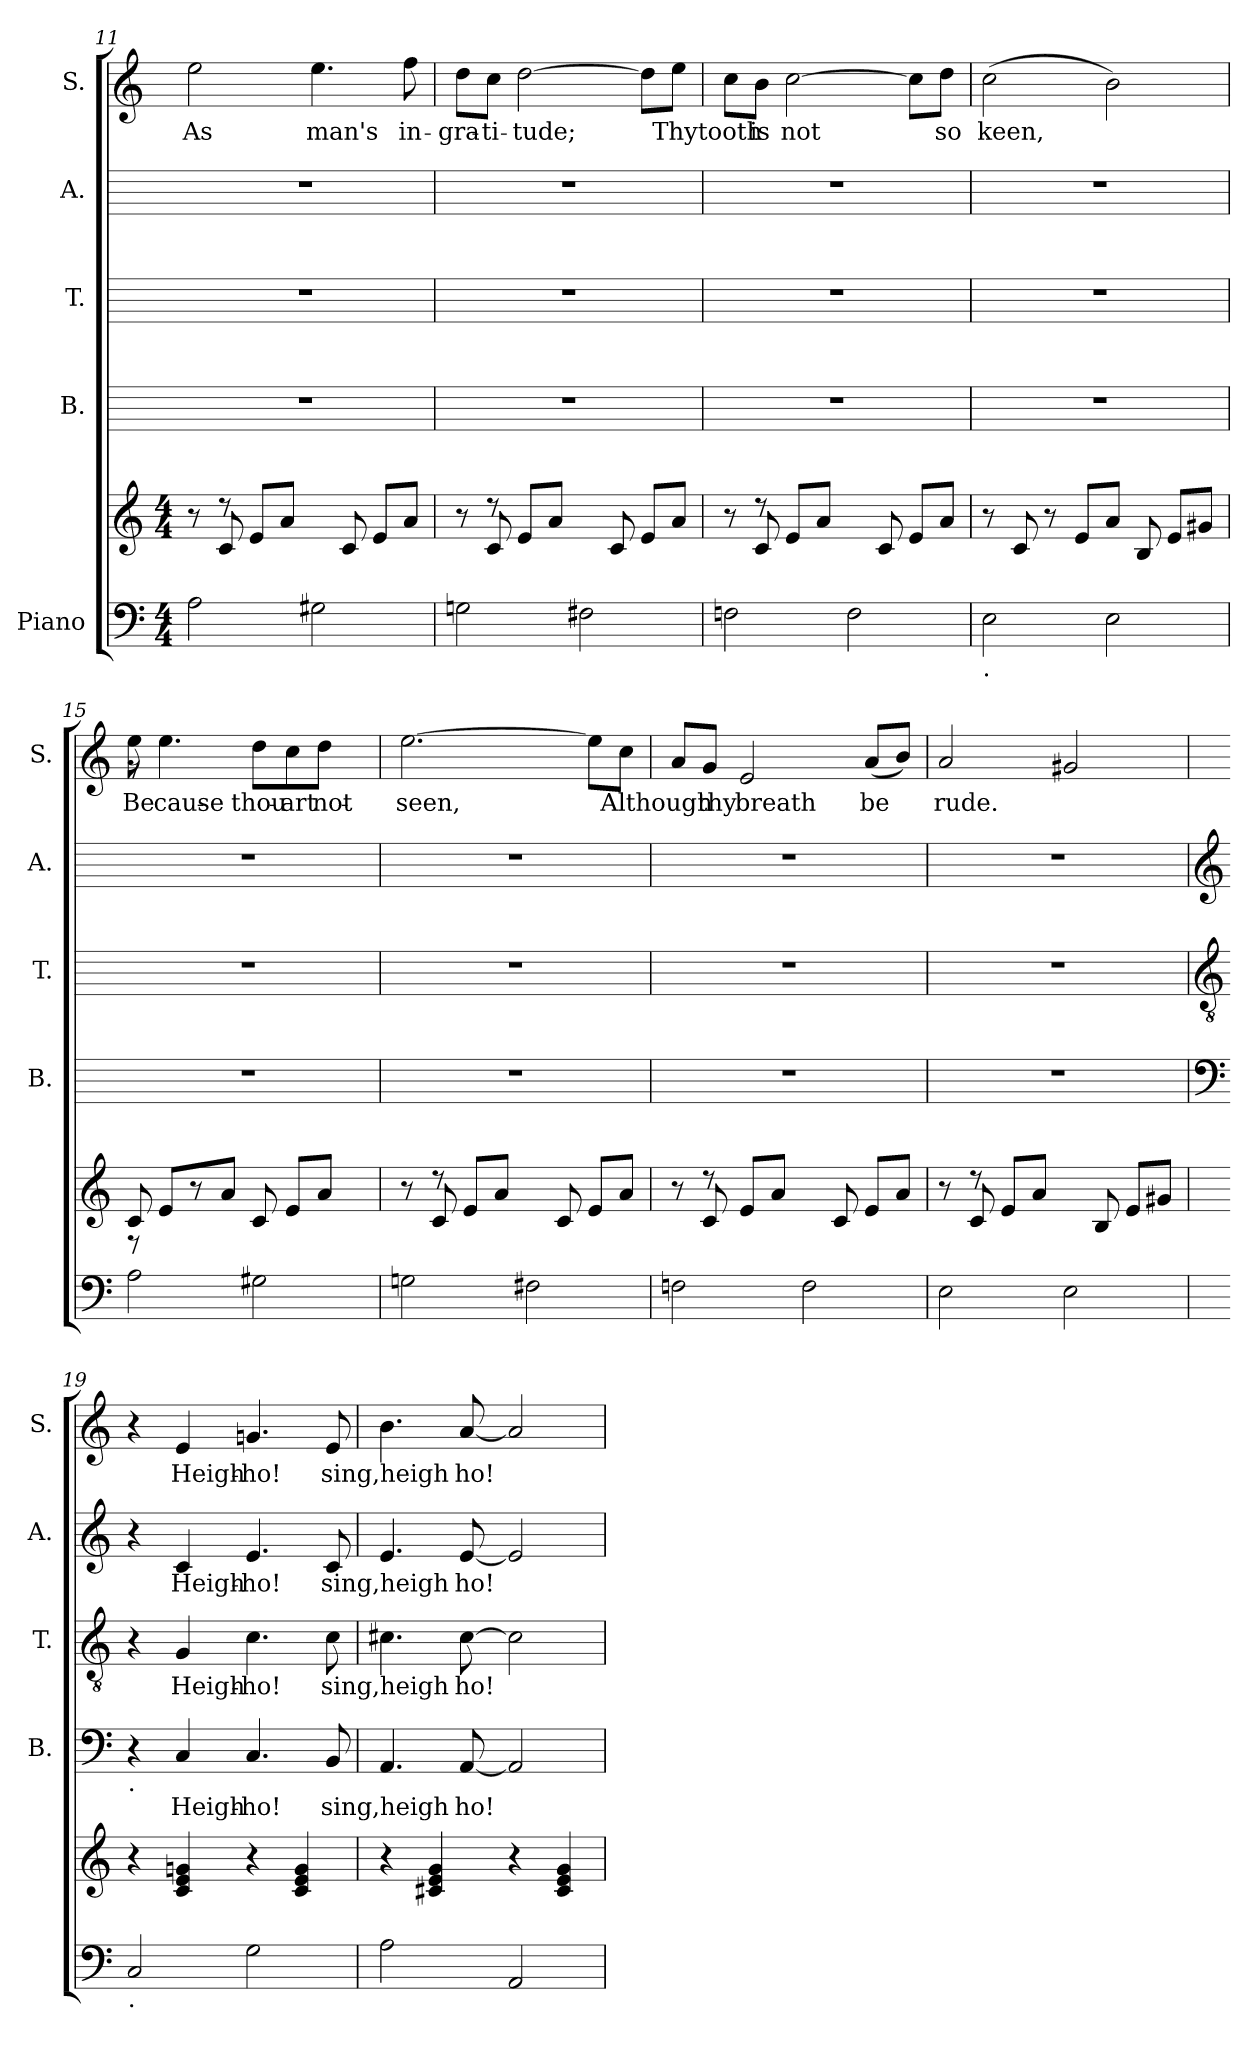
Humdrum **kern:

**kern	**kern	**kern	**text	**kern	**text	**kern	**text	**kern	**text
*part5	*part5	*part4	*part4	*part3	*part3	*part2	*part2	*part1	*part1
*staff6	*staff5	*staff4	*staff4	*staff3	*staff3	*staff2	*staff2	*staff1	*staff1
*I"Piano	*	*I"B.	*	*I"T.	*	*I"A.	*	*I"S.	*
*	*	*I'B.	*	*I'T.	*	*I'A.	*	*I'S.	*
*clefF4	*clefG2	*	*	*	*	*	*	*clefG2	*
*M4/4	*M4/4	*	*	*	*	*	*	*	*
=11	=11	=11	=11	=11	=11	=11	=11	=11	=11
*	*^	*	*	*	*	*	*	*	*
!	!	!	!	!	!	!	!	!	!	!LO:LY:b:cj
2A\	8r	8ryy	1r	.	1r	.	1r	.	2ee\	As
.	8r	8c/	.	.	.	.	.	.	.	.
.	2.ryy	8e/L	.	.	.	.	.	.	.	.
.	.	8a/J	.	.	.	.	.	.	.	.
!	!	!	!	!	!	!	!	!	!	!LO:LY:b:cj
2G#X\	.	8ryy	.	.	.	.	.	.	4.ee\	man's
.	.	8c/	.	.	.	.	.	.	.	.
.	.	8e/L	.	.	.	.	.	.	.	.
!	!	!	!	!	!	!	!	!	!	!LO:LY:b:cj
.	.	8a/J	.	.	.	.	.	.	8ff\	in-
=12	=12	=12	=12	=12	=12	=12	=12	=12	=12	=12
!	!	!	!	!	!	!	!	!	!	!LO:LY:b:cj
2Gn\	8r	8ryy	1r	.	1r	.	1r	.	8dd\L	-gra-
!	!	!	!	!	!	!	!	!	!	!LO:LY:b:cj
.	8r	8c/	.	.	.	.	.	.	8cc\J	-ti-
!	!	!	!	!	!	!	!	!	!	!LO:LY:b
.	2.ryy	8e/L	.	.	.	.	.	.	[>2dd\	-tude;
.	.	8a/J	.	.	.	.	.	.	.	.
2F#X\	.	8ryy	.	.	.	.	.	.	.	.
.	.	8c/	.	.	.	.	.	.	.	.
.	.	8e/L	.	.	.	.	.	.	8dd\L]	.
!	!	!	!	!	!	!	!	!	!	!LO:LY:b
.	.	8a/J	.	.	.	.	.	.	8ee\J	Thytooth
=13	=13	=13	=13	=13	=13	=13	=13	=13	=13	=13
2Fn\	8r	8ryy	1r	.	1r	.	1r	.	8cc\L	.
!	!	!	!	!	!	!	!	!	!	!LO:LY:b:cj
.	8r	8c/	.	.	.	.	.	.	8b\J	is
!	!	!	!	!	!	!	!	!	!	!LO:LY:b
.	2.ryy	8e/L	.	.	.	.	.	.	[>2cc\	not
.	.	8a/J	.	.	.	.	.	.	.	.
2F\	.	8ryy	.	.	.	.	.	.	.	.
.	.	8c/	.	.	.	.	.	.	.	.
.	.	8e/L	.	.	.	.	.	.	8cc\L]	.
!	!	!	!	!	!	!	!	!	!	!LO:LY:b:cj
.	.	8a/J	.	.	.	.	.	.	8dd\J	so
!!LO:LB:g=z
=14	=14	=14	=14	=14	=14	=14	=14	=14	=14	=14
!LO:TX:b:t=.	!	!	!	!	!	!	!	!	!	!
!	!	!	!	!	!	!	!	!	!	!LO:LY:b:cj
*	*v	*v	*	*	*	*	*	*	*	*
2E\	8r	1r	.	1r	.	1r	.	(>2cc\	keen,
.	8c/	.	.	.	.	.	.	.	.
.	8r	.	.	.	.	.	.	.	.
.	8e/L	.	.	.	.	.	.	.	.
2E\	8a/J	.	.	.	.	.	.	2b\)	.
.	8B/	.	.	.	.	.	.	.	.
.	8e/L	.	.	.	.	.	.	.	.
.	8g#X/J	.	.	.	.	.	.	.	.
=15	=15	=15	=15	=15	=15	=15	=15	=15	=15
*	*^	*	*	*	*	*	*	*	*
!	!	!	!	!	!	!	!	!	!	!LO:LY:b:cj
*	*	*	*	*	*	*	*	*	*^	*
2A\	8c/	8r	1r	.	1r	.	1r	.	8ee\	8r	Be-
!	!	!	!	!	!	!	!	!	!	!	!LO:LY:b:cj
.	8e/L	8ryy	.	.	.	.	.	.	8ryy	4.ee\	-cause
.	8r	2.ryy	.	.	.	.	.	.	2.ryy	.	.
.	8a/J	.	.	.	.	.	.	.	.	.	.
!	!	!	!	!	!	!	!	!	!	!	!LO:LY:b:cj
2G#X\	8c/	.	.	.	.	.	.	.	.	8dd\L	thou
!	!	!	!	!	!	!	!	!	!	!	!LO:LY:b:cj
.	8e/L	.	.	.	.	.	.	.	.	8cc\	art
!	!	!	!	!	!	!	!	!	!	!	!LO:LY:b:cj
.	8a/J	.	.	.	.	.	.	.	.	8dd\J	not
.	8ryy	.	.	.	.	.	.	.	.	8ryy	.
=16	=16	=16	=16	=16	=16	=16	=16	=16	=16	=16	=16
!	!	!	!	!	!	!	!	!	!	!	!LO:LY:b
*	*	*	*	*	*	*	*	*	*v	*v	*
2Gn\	8r	8ryy	1r	.	1r	.	1r	.	[>2.ee\	seen,
.	8r	8c/	.	.	.	.	.	.	.	.
.	2.ryy	8e/L	.	.	.	.	.	.	.	.
.	.	8a/J	.	.	.	.	.	.	.	.
2F#X\	.	8ryy	.	.	.	.	.	.	.	.
.	.	8c/	.	.	.	.	.	.	.	.
.	.	8e/L	.	.	.	.	.	.	8ee\L]	.
!	!	!	!	!	!	!	!	!	!	!LO:LY:b
.	.	8a/J	.	.	.	.	.	.	8cc\J	Although
=17	=17	=17	=17	=17	=17	=17	=17	=17	=17	=17
2Fn\	8r	8ryy	1r	.	1r	.	1r	.	8a/L	.
!	!	!	!	!	!	!	!	!	!	!LO:LY:b:cj
.	8r	8c/	.	.	.	.	.	.	8g/J	thy
!	!	!	!	!	!	!	!	!	!	!LO:LY:b
.	2.ryy	8e/L	.	.	.	.	.	.	2e/	breath
.	.	8a/J	.	.	.	.	.	.	.	.
2F\	.	8ryy	.	.	.	.	.	.	.	.
.	.	8c/	.	.	.	.	.	.	.	.
!	!	!	!	!	!	!	!	!	!	!LO:LY:b:cj
.	.	8e/L	.	.	.	.	.	.	(<8a/L	be
.	.	8a/J	.	.	.	.	.	.	8b/J)	.
=18	=18	=18	=18	=18	=18	=18	=18	=18	=18	=18
!	!	!	!	!	!	!	!	!	!	!LO:LY:b
2E\	8r	8ryy	1r	.	1r	.	1r	.	2a/	rude.
.	8r	8c/	.	.	.	.	.	.	.	.
.	2.ryy	8e/L	.	.	.	.	.	.	.	.
.	.	8a/J	.	.	.	.	.	.	.	.
2E\	.	8ryy	.	.	.	.	.	.	2g#X/	.
.	.	8B/	.	.	.	.	.	.	.	.
.	.	8e/L	.	.	.	.	.	.	.	.
.	.	8g#X/J	.	.	.	.	.	.	.	.
!!LO:PB:g=z
=19	=19	=19	=19	=19	=19	=19	=19	=19	=19	=19
*	*	*	*clefF4	*	*clefGv2	*	*clefG2	*	*	*
*^	*	*	*	*	*	*	*	*	*	*
!	!	!	!	!LO:TX:b:t=.	!	!	!	!	!	!	!
!LO:TX:b:t=.	!	!	!	!	!	!	!	!	!	!	!
2C/	2ryy	4ryy	4r	4r	.	4r	.	4r	.	4r	.
!	!	!	!	!	!LO:LY:b:cj	!	!LO:LY:b:cj	!	!LO:LY:b:cj	!	!LO:LY:b:cj
.	.	4c/ 4e/ 4gn/	2.ryy	4C/	Heigh-	4G/	Heigh-	4c/	Heigh-	4e/	Heigh-
!	!	!	!	!	!LO:LY:b:cj	!	!LO:LY:b:cj	!	!LO:LY:b:cj	!	!LO:LY:b:cj
2ryy	2G\	4r	.	4.C/	-ho!	4.c\	-ho!	4.e/	-ho!	4.gn/	-ho!
.	.	4e/ 4g/ 4c/	.	.	.	.	.	.	.	.	.
!	!	!	!	!	!LO:LY:b	!	!LO:LY:b	!	!LO:LY:b	!	!LO:LY:b
.	.	.	.	8BB/	sing,heigh	8c\	sing,heigh	8c/	sing,heigh	8e/	sing,heigh
*v	*v	*	*	*	*	*	*	*	*	*	*
*	*v	*v	*	*	*	*	*	*	*	*
=20	=20	=20	=20	=20	=20	=20	=20	=20	=20
2A\	4r	4.AA/	.	4.c#X\	.	4.e/	.	4.b\	.
.	4c#X/ 4e/ 4g/	.	.	.	.	.	.	.	.
!	!	!	!LO:LY:b	!	!LO:LY:b	!	!LO:LY:b	!	!LO:LY:b
.	.	[<8AA/	ho!	[>8c#\	ho!	[<8e/	ho!	[<8a/	ho!
2AA/	4r	2AA/]	.	2c#\]	.	2e/]	.	2a/]	.
.	4c#/ 4g/ 4e/	.	.	.	.	.	.	.	.
=	=	=	=	=	=	=	=	=	=
*-	*-	*-	*-	*-	*-	*-	*-	*-	*-
